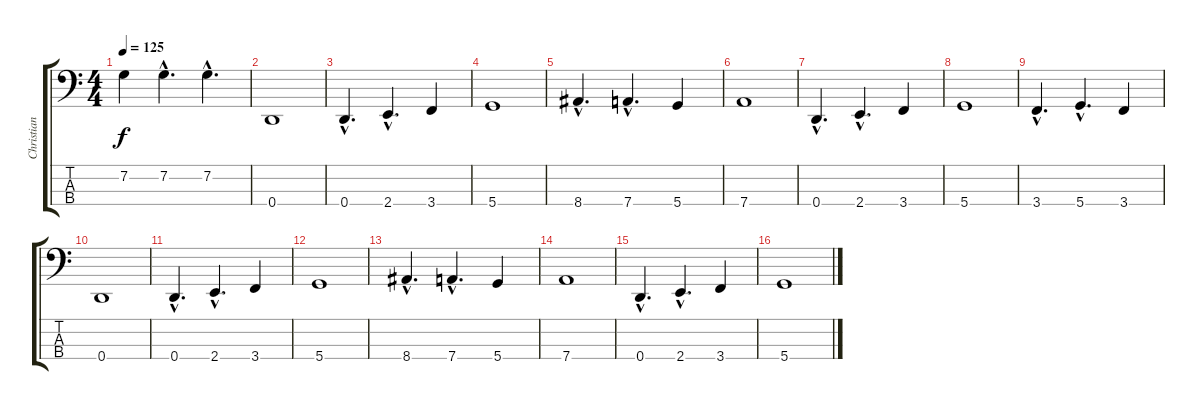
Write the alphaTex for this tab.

\track ("Christian Giesler" "Christian ") {instrument electricbassfinger}
\staff {score tabs}
\tuning (F2 C2 G1 D1) {hide}
\ts (4 4)
\tempo 125
\clef f4
\ks c
7.2{t}.4{dy f} 7.2{hac}.4{d} 7.2{hac}.4{d} |
0.4.1 |
0.4{hac}.4{d} 2.4{hac}.4{d} 3.4.4 |
5.4.1 |
8.4{hac}.4{d} 7.4{hac}.4{d} 5.4.4 |
7.4.1 |
0.4{hac}.4{d} 2.4{hac}.4{d} 3.4.4 |
5.4.1 |
3.4{hac}.4{d} 5.4{hac}.4{d} 3.4.4 |
0.4.1 |
0.4{hac}.4{d} 2.4{hac}.4{d} 3.4.4 |
5.4.1 |
8.4{hac}.4{d} 7.4{hac}.4{d} 5.4.4 |
7.4.1 |
0.4{hac}.4{d} 2.4{hac}.4{d} 3.4.4 |
5.4.1
